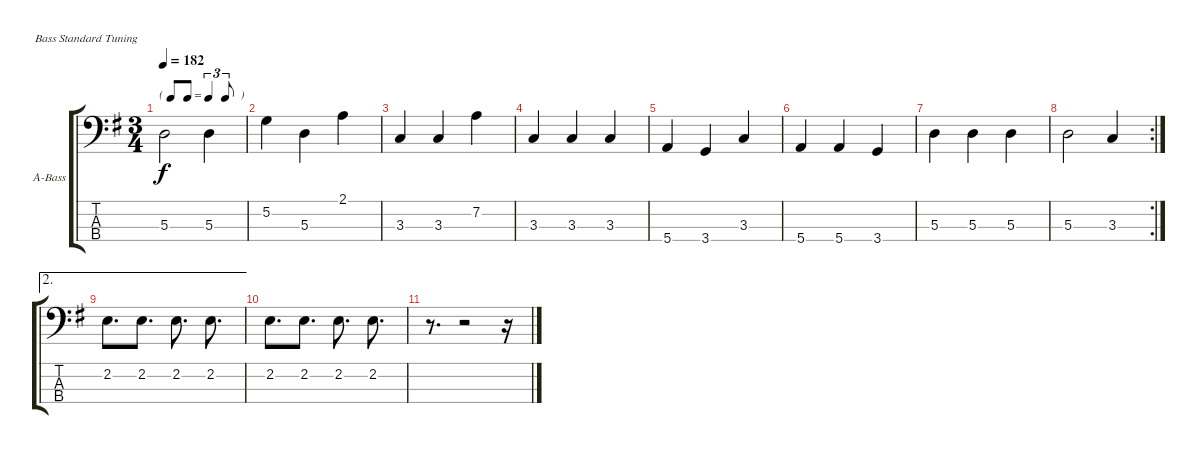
\bracketExtendMode groupsimilarinstruments
\firstSystemTrackNameOrientation horizontal
\otherSystemsTrackNameOrientation horizontal
\track ("Ron" "A-Bass") {instrument acousticbass}
\staff {score tabs}
\tuning (G2 D2 A1 E1)
\ts (3 4)
\tf triplet8th
\tempo 182
\clef f4
\ks eminor
5.3.2{dy f} 5.3.4 |
5.2.4 5.3.4 2.1.4 |
3.3.4 3.3.4 7.2.4 |
3.3.4 3.3.4 3.3.4 |
5.4.4 3.4.4 3.3.4 |
5.4.4 5.4.4 3.4.4 |
5.3.4 5.3.4 5.3.4 |
\rc 2
5.3.2 3.3.4 |
\ae 2
2.2.8{d} 2.2.8{d} 2.2.8{d} 2.2.8{d} |
2.2.8{d} 2.2.8{d} 2.2.8{d} 2.2.8{d} |
r.8{d} r.2 r.16
